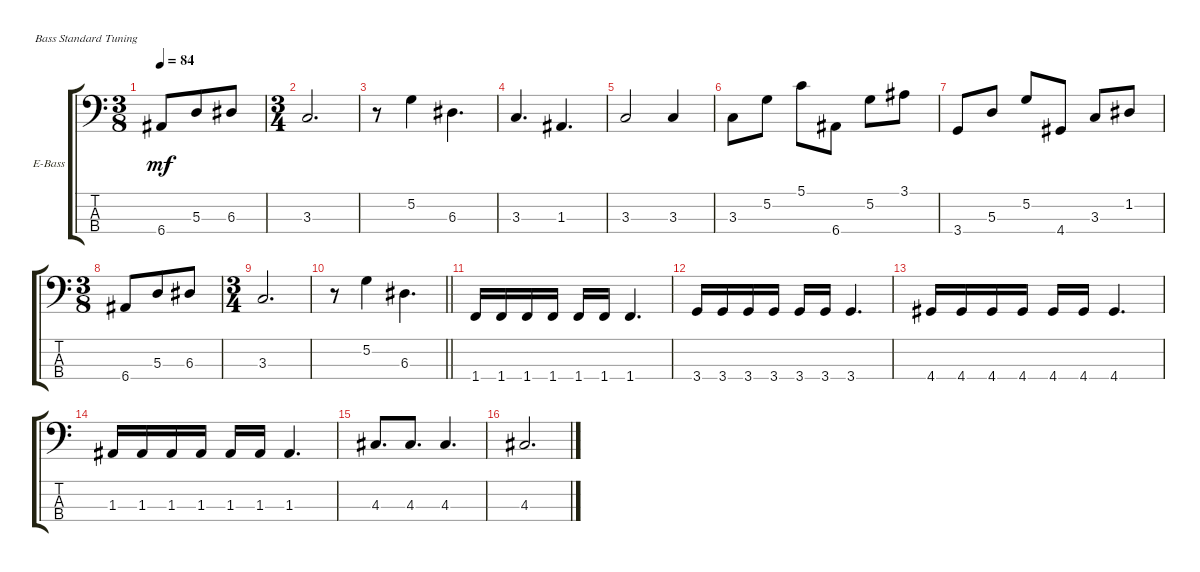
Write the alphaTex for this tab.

\defaultSystemsLayout 4
\bracketExtendMode groupsimilarinstruments
\firstSystemTrackNameOrientation horizontal
\otherSystemsTrackNameOrientation horizontal
\track ("Electric Bass" "E-Bass") {instrument electricbassfinger}
\staff {score tabs}
\tuning (G2 D2 A1 E1)
\ts (3 8)
\tempo 84
\clef f4
\scale
0.395904
\ks c
6.4.8{dy mf} 5.3.8 6.3.8 |
\ts (3 4)
\scale
0.395904 3.3.2{d} |
\scale
0.333333 r.8 5.2.4 6.3.4{d} |
\scale
0.333333 3.3.4{d} 1.3.4{d} |
\scale
0.333333 3.3.2 3.3.4 |
\scale
0.256303 3.3.8 5.2.8 5.1.8 6.4.8 5.2.8 3.1.8 |
\scale
0.256303 3.4.8 5.3.8 5.2.8 4.4.8 3.3.8 1.2.8 |
\ts (3 8)
\scale
0.487395 6.4.8 5.3.8 6.3.8 |
\ts (3 4)
\scale
0.487395 3.3.2{d} |
\scale
0.256303
\barLineRight lightlight
r.8 5.2.4 6.3.4{d} |
\scale
0.256303 1.4.16 1.4.16 1.4.16 1.4.16 1.4.16 1.4.16 1.4.4{d} |
\scale
0.333333 3.4.16 3.4.16 3.4.16 3.4.16 3.4.16 3.4.16 3.4.4{d} |
\scale
0.333333 4.4.16 4.4.16 4.4.16 4.4.16 4.4.16 4.4.16 4.4.4{d} |
\scale
0.333333 1.3.16 1.3.16 1.3.16 1.3.16 1.3.16 1.3.16 1.3.4{d} |
\scale
0.333333 4.3.8{d} 4.3.8{d} 4.3.4{d} |
\scale
0.333333 4.3.2{d}
